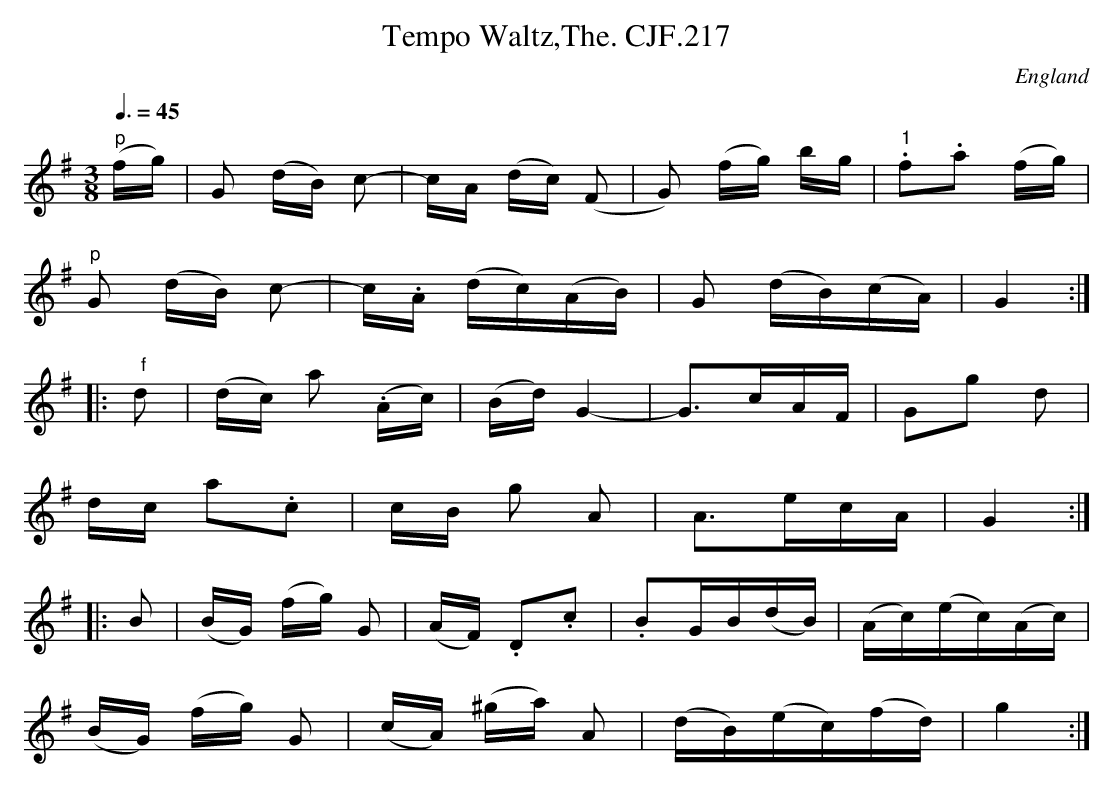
X:1
T:Tempo Waltz,The. CJF.217
O:England
M:3/8
L:1/16
Q:3/8=45
K:G major
"p"(fg)|G2 (dB) c2-|cA (dc) (F2|G2) (fg) bg|"1".f2.a2 (fg)|!
"p"G2 (dB) c2-|c.A (dc)(AB)|G2 (dB)(cA)|G4:|!
|:" f"d2|(dc) a2 (.Ac)|(Bd) G4-|G3cAF|G2g2 d2|!
dc a2.c2|cB g2 A2|A3ecA|G4:|!
|:B2|(BG) (fg) G2|(AF) .D2.c2|.B2GB(dB)|(Ac)(ec)(Ac)|!
(BG) (fg) G2|(cA) (^ga) A2|(dB)(ec)(fd)|g4:|
